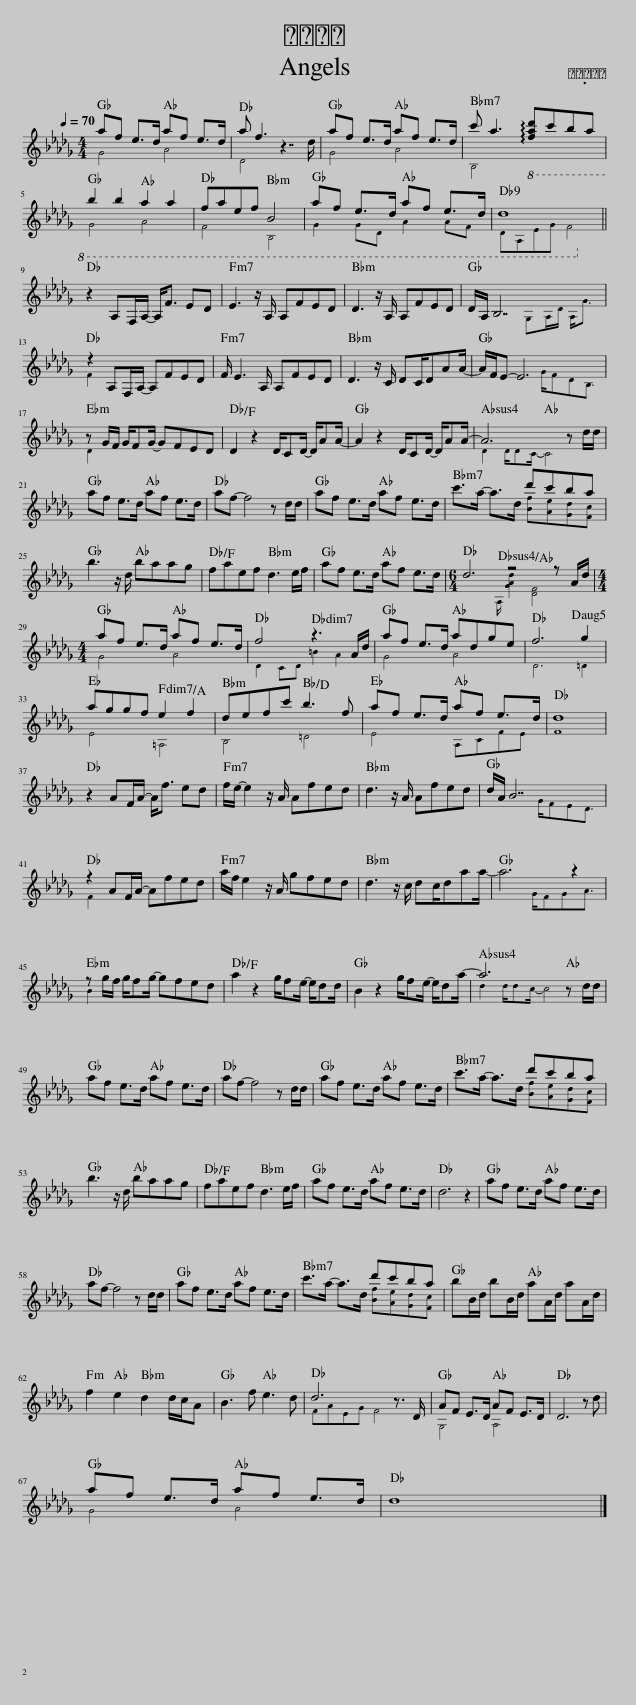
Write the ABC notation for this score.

X:1
%%score ( 1 2 )
L:1/8
Q:1/4=70
M:4/4
I:linebreak $
K:Db
V:1 treble
V:2 treble
V:1
 af e>d af e>d | a f3 z7/2 d/ | af e>d af e>d | c' a3!8vb(! !arpeggio![FAd]cBA |$ B2 B2 A2 A2 | %5
 FAEF B,4 | AF E>D AF E>D | D8!8vb)! ||$ z2 A,F,/A,/- A,<F ED | E3 z/ A,/ A,FED | %10
 D3 z/ A,/ A,FED | D/A,/ B,7 |$ z2 A,F,/A,/- A,FED | F/ E3 A,/ A,FED | D3 z/ C/ DC/DAA/- | %15
 A/F/E- E6 |$ z G/F/ G/FG/- GFED | D2 z2 D/CD/- D/AA/- | A2 z2 D/CD/- D/AA/- | A6 z d/d/ |$ %20
 af e>d af e>d | af- f4 z d/d/ | af e>d af e>d | c'>a- a>d d'c'ba |$ b3 z/ d/ baag | %25
 faef d3 e/f/ | af e>d af e>d |[M:6/4] d6 z4 z A/d/ |$[M:4/4] af e>d af e>d | f4 z3 A/d/ | %30
 af e>d adge | f6 g2 |$ aggf e2 f2 | defc' b3 f | af e>d af e>d | %35
 d8 |$ z2 AF/A/- A<f ed | f/e/- e2 z/ A/ Afed | d3 z/ A/ Afed | d/A/ B7 |$ %40
 z2 AF/A/- Afed | a/f/ e2 z/ A/ gfed | d3 z/ c/ dc/daa/- | a6 z2 |$ z g/f/ g/fg/- gfed | %45
 a2 z2 g/fe/- e/dd/ | B2 z2 g/fe/- e/da/- | a6 z d/d/ |$ af e>d af e>d | af- f4 z d/d/ | %50
 af e>d af e>d | c'>a- a>d d'c'ba |$ b3 z/ d/ baag | faef d3 e/f/ | af e>d af e>d | %55
 d6 z2 | af e>d af e>d |$ af- f4 z d/d/ | af e>d af e>d | c'>a- a>d d'c'ba | %60
 bB/d/ bB/d/ aA/d/ aA/d/ |$ f2 e2 d2 d/c/A | B3 f e3 d | d6 z3/2 D/ | AF E>D AF E>D | %65
 D6 z d |$ af e>d af e>d | d8 |] %68
V:2
 G4 A4 | D4 x4 | G4 A4 | B,4!8vb(! x4 |$ G,4 A,4 | %5
 F,4 B,,4 | G,2 G,D, A,2 A,F, | D,A,,E,G, F,4!8vb)! ||$ x8 | x8 | %10
 x8 | x4 G,A,/D/ A,<G |$ F2 x6 | x8 | x8 | %15
 x4 G/FDB,3/2 |$ D2 x6 | x8 | x8 | D2 D/DC/- C4 |$ %20
 x8 | x8 | x8 | x4 [Bf][Ae][Gd][Fc] |$ x8 | %25
 x8 | x8 |[M:6/4] x11/2 A,/ [GAd]2 [DF]4 |$[M:4/4] G4 A4 | D2 CD =B2 A2 | %30
 G4 A4 | D6 =D2 |$ E4 =A,4 | B,4 =D4 | E4 A,CFE | %35
 F8 |$ x8 | x8 | x8 | x4 G/FED3/2 |$ %40
 F2 x6 | x8 | x8 | x4 G/FGA3/2 |$ B2 x6 | %45
 x8 | x8 | d2 d/dc/- c4 |$ x8 | x8 | %50
 x8 | x4 [Bf][Ae][Gd][Fc] |$ x8 | x8 | x8 | %55
 x8 | x8 |$ x8 | x8 | x4 [Bf][Ae][Gd][Fc] | %60
 x8 |$ x8 | x8 | FAEG F4 | G,4 A,4 | %65
 x8 |$ G4 A4 | x8 |] %68
